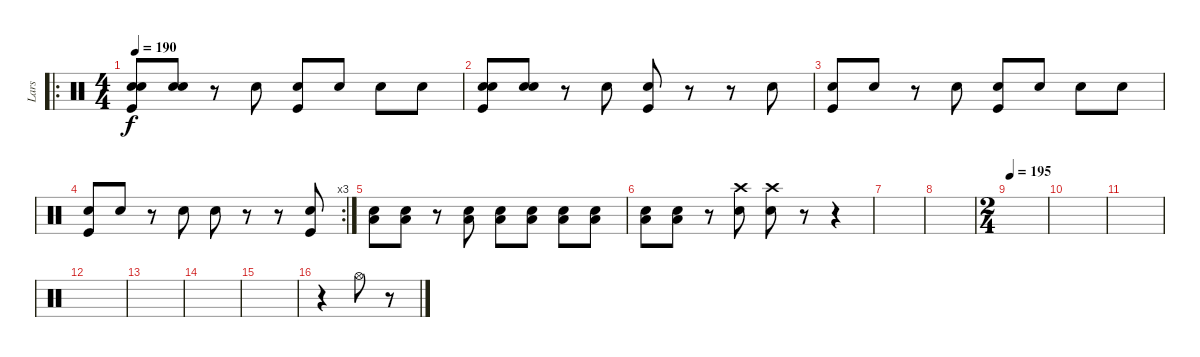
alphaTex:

\track ("Lars" "Lars") {instrument percussion}
\staff {score}
\articulation defaults
\ro
\ts (4 4)
\tempo 190
\tempo 144
\tempo 190
\clef neutral
\ks c
("Snare (hit) 2" "Snare (hit) 2" "Kick (hit)").8{dy f} ("Snare (hit) 2" "Snare (hit) 2").8 r.8 "Snare (hit) 2".8 ("Snare (hit) 2" "Kick (hit)").8 "Snare (hit) 2".8 "Snare (hit) 2".8 "Snare (hit) 2".8 |
("Snare (hit) 2" "Snare (hit) 2" "Kick (hit)").8 ("Snare (hit) 2" "Snare (hit) 2").8 r.8 "Snare (hit) 2".8 ("Snare (hit) 2" "Kick (hit)").8 r.8 r.8 "Snare (hit) 2".8 |
("Snare (hit) 2" "Kick (hit)").8 "Snare (hit) 2".8 r.8 "Snare (hit) 2".8 ("Snare (hit) 2" "Kick (hit)").8 "Snare (hit) 2".8 "Snare (hit) 2".8 "Snare (hit) 2".8 |
\rc 3
("Snare (hit) 2" "Kick (hit)").8 "Snare (hit) 2".8 r.8 "Snare (hit) 2".8 "Snare (hit) 2".8 r.8 r.8 ("Snare (hit) 2" "Kick (hit)").8 |
("Low Floor Tom (hit)" "Snare (hit) 2").8 ("Low Floor Tom (hit)" "Snare (hit) 2").8 r.8 ("Low Floor Tom (hit)" "Snare (hit) 2").8 ("Low Floor Tom (hit)" "Snare (hit) 2").8 ("Low Floor Tom (hit)" "Snare (hit) 2").8 ("Low Floor Tom (hit)" "Snare (hit) 2").8 ("Low Floor Tom (hit)" "Snare (hit) 2").8 |
("Low Floor Tom (hit)" "Snare (hit) 2").8 ("Low Floor Tom (hit)" "Snare (hit) 2").8 r.8 ("Crash high (hit)" "Snare (hit) 2").8 ("Crash high (hit)" "Snare (hit) 2").8 r.8 r.4 |
|
|
\ts (2 4)
\tempo 180
\tempo 195
|
|
|
|
|
|
|
r.4 "Hi-Hat (open)".8 r.8
